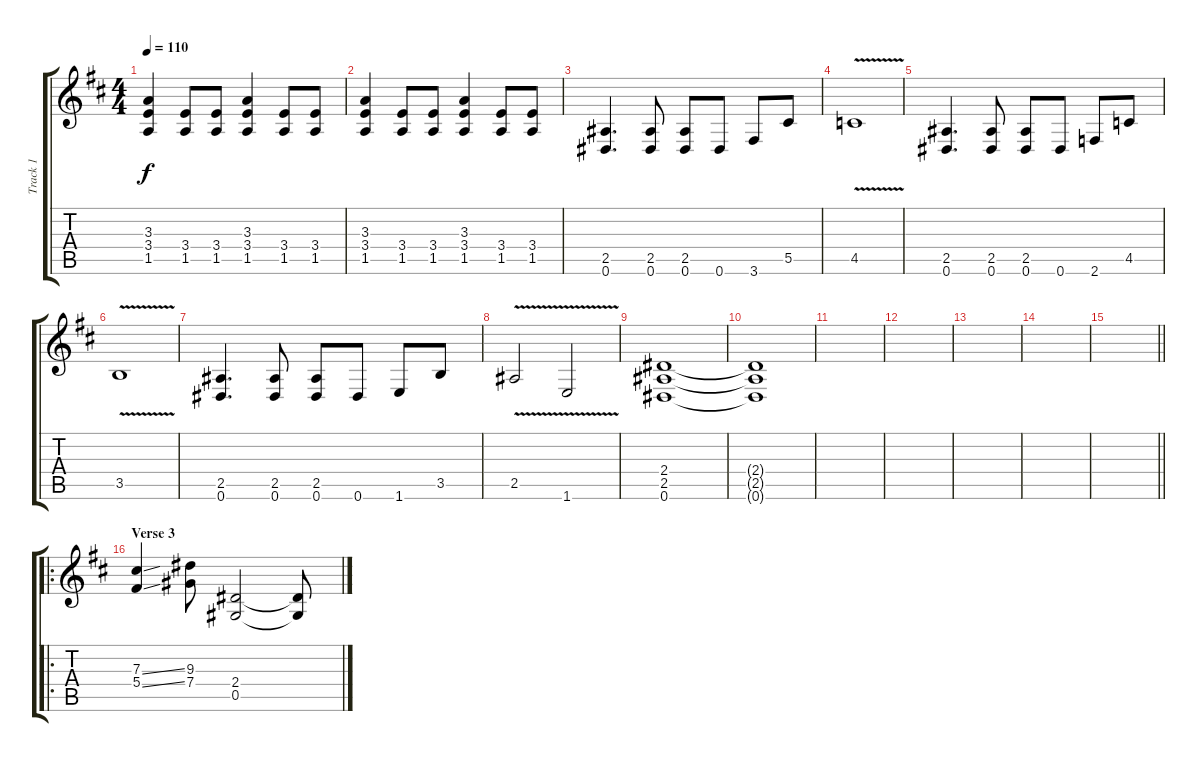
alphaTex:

\track ("Track 1" "Track 1") {instrument acousticguitarsteel}
\staff {score tabs}
\tuning (Eb4 Bb3 Gb3 Db3 Ab2 Eb2) {hide}
\ts (4 4)
\tempo 110
\clef g2
\ks d
(3.3 3.4 1.5).4{dy f} (3.4 1.5).8 (3.4 1.5).8 (3.3 3.4 1.5).4 (3.4 1.5).8 (3.4 1.5).8 |
(3.3 3.4 1.5).4 (3.4 1.5).8 (3.4 1.5).8 (3.3 3.4 1.5).4 (3.4 1.5).8 (3.4 1.5).8 |
(2.5 0.6).4{d} (2.5 0.6).8 (2.5 0.6).8 0.6.8 3.6.8 5.5.8 |
4.5{v}.1 |
(2.5 0.6).4{d} (2.5 0.6).8 (2.5 0.6).8 0.6.8 2.6.8 4.5.8 |
3.5{v}.1 |
(2.5 0.6).4{d} (2.5 0.6).8 (2.5 0.6).8 0.6.8 1.6.8 3.5.8 |
2.5{v}.2 1.6{v}.2 |
(2.4 2.5 0.6).1 |
(2.4{t} 2.5{t} 0.6{t}).1 |
|
|
|
|
\barLineRight lightlight
|
\ro
\section ("" "Verse 3")
(7.3{ss} 5.4{ss}).4 (9.3 7.4).8 (2.4 0.5).2 (2.4{t} 0.5{t}).8
